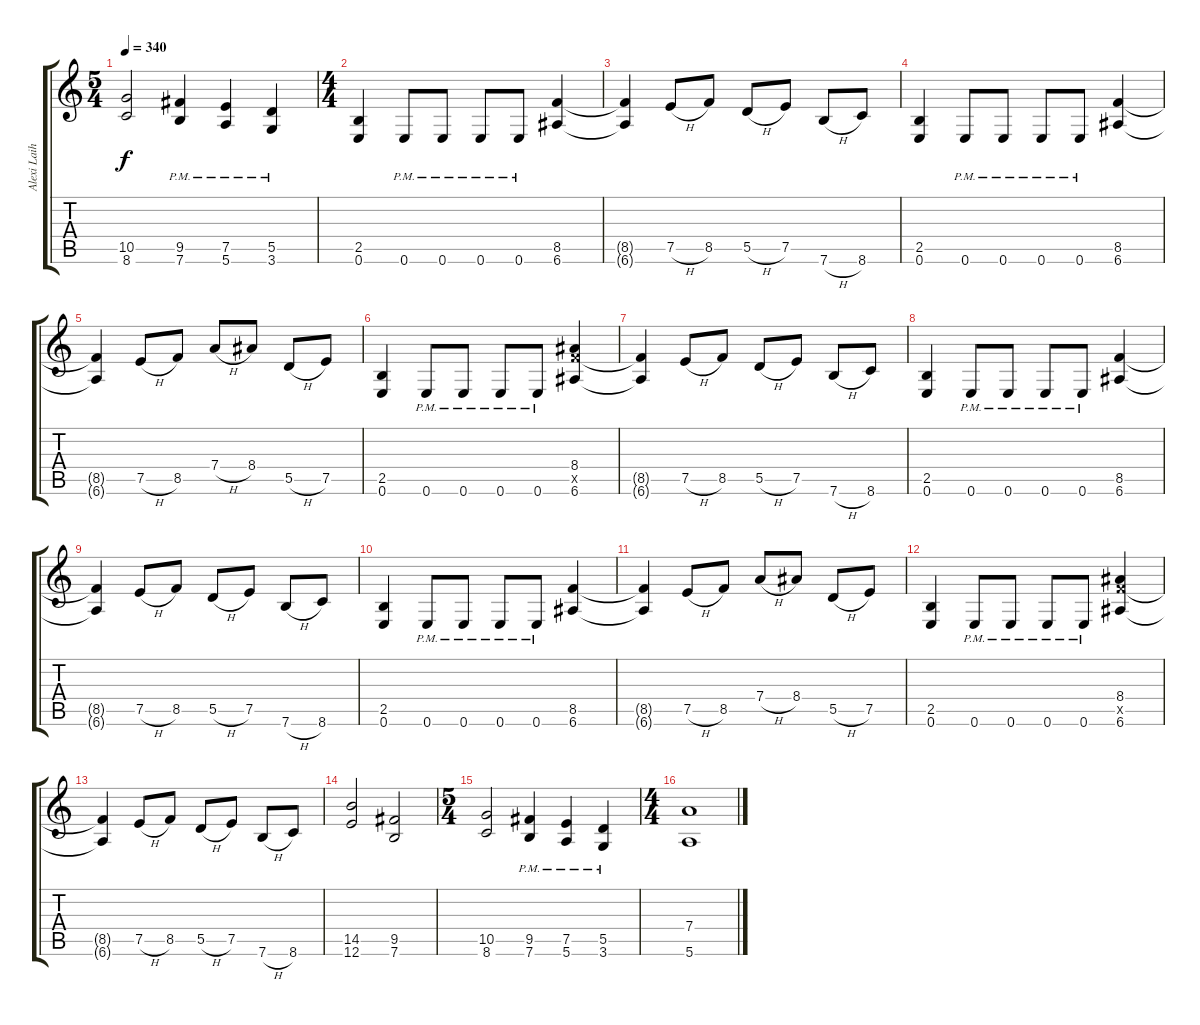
\track ("Alexi Laiho Rythm" "Alexi Laih") {instrument overdrivenguitar}
\staff {score tabs}
\tuning (E4 B3 G3 D3 A2 E2) {hide}
\ts (5 4)
\tempo 340
\clef g2
\ks c
(10.5 8.6).2{dy f} (9.5{pm} 7.6{pm}).4 (7.5{pm} 5.6{pm}).4 (5.5{pm} 3.6{pm}).4 |
\ts (4 4)
(2.5 0.6).4 0.6{pm}.8 0.6{pm}.8 0.6{pm}.8 0.6{pm}.8 (8.5 6.6).4 |
(8.5{t} 6.6{t}).4 7.5{h}.8 8.5.8 5.5{h}.8 7.5.8 7.6{h}.8 8.6.8 |
(2.5 0.6).4 0.6{pm}.8 0.6{pm}.8 0.6{pm}.8 0.6{pm}.8 (8.5 6.6).4 |
(8.5{t} 6.6{t}).4 7.5{h}.8 8.5.8 7.4{h}.8 8.4.8 5.5{h}.8 7.5.8 |
(2.5 0.6).4 0.6{pm}.8 0.6{pm}.8 0.6{pm}.8 0.6{pm}.8 (8.4 8.5{x} 6.6).4 |
(8.5{t} 6.6{t}).4 7.5{h}.8 8.5.8 5.5{h}.8 7.5.8 7.6{h}.8 8.6.8 |
(2.5 0.6).4 0.6{pm}.8 0.6{pm}.8 0.6{pm}.8 0.6{pm}.8 (8.5 6.6).4 |
(8.5{t} 6.6{t}).4 7.5{h}.8 8.5.8 5.5{h}.8 7.5.8 7.6{h}.8 8.6.8 |
(2.5 0.6).4 0.6{pm}.8 0.6{pm}.8 0.6{pm}.8 0.6{pm}.8 (8.5 6.6).4 |
(8.5{t} 6.6{t}).4 7.5{h}.8 8.5.8 7.4{h}.8 8.4.8 5.5{h}.8 7.5.8 |
(2.5 0.6).4 0.6{pm}.8 0.6{pm}.8 0.6{pm}.8 0.6{pm}.8 (8.4 8.5{x} 6.6).4 |
(8.5{t} 6.6{t}).4 7.5{h}.8 8.5.8 5.5{h}.8 7.5.8 7.6{h}.8 8.6.8 |
(14.5 12.6).2 (9.5 7.6).2 |
\ts (5 4)
(10.5 8.6).2 (9.5{pm} 7.6{pm}).4 (7.5{pm} 5.6{pm}).4 (5.5{pm} 3.6{pm}).4 |
\ts (4 4)
(7.4 5.6).1
